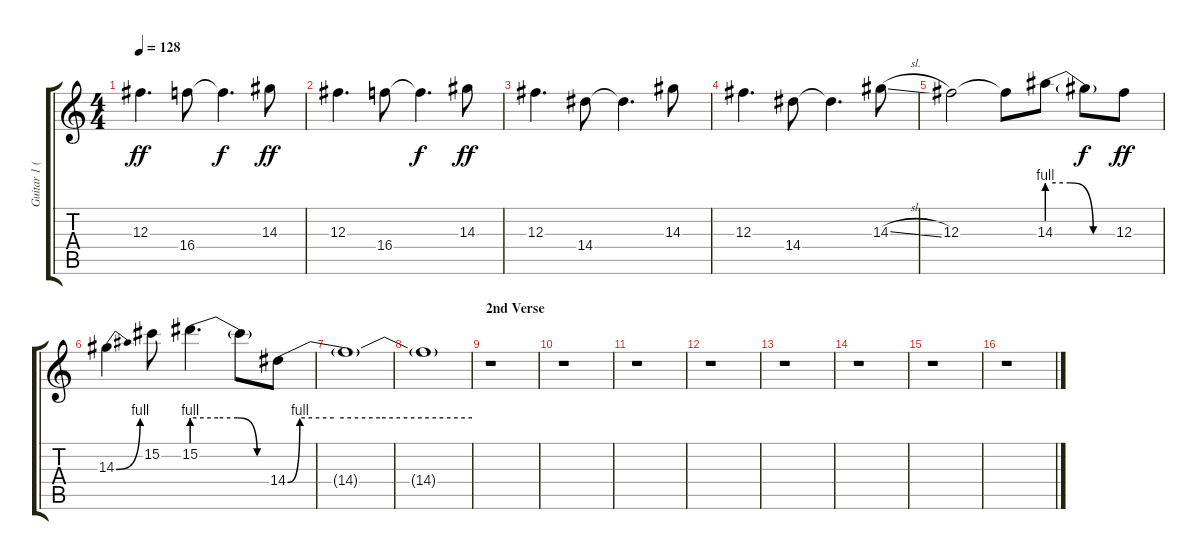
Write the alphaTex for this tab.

\track ("Guitar 1 (Slash)" "Guitar 1 (") {instrument overdrivenguitar}
\staff {score tabs}
\tuning (Eb4 Bb3 Gb3 Db3 Ab2 Eb2) {hide}
\ts (4 4)
\tempo 128
\clef g2
\ks c
12.3.4{d dy ff} 16.4.8 16.4{t}.4{d dy f} 14.3.8{dy ff} |
12.3.4{d} 16.4.8 16.4{t}.4{d dy f} 14.3.8{dy ff} |
12.3.4{d} 14.4.8 14.4{t}.4{d} 14.3.8 |
12.3.4{d} 14.4.8 14.4{t}.4{d} 14.3{sl}.8 |
12.3.2 12.3{t}.8 14.3{be (custom 0 4 20 4 40 0 60 0)}.8 14.3{t}.8{dy f} 12.3.8{dy ff} |
14.3{be (bend 0 0 60 4)}.4 15.2.8 15.2{be (custom 0 4 20 4 35 4 50 0 60 0)}.4{d} 15.2{t}.8 14.4{be (custom 0 0 4 4 15 4 30 4 60 4)}.8 |
14.4{t}.1 |
14.4{t}.1 |
\section ("" "2nd Verse")
r.1 |
r.1 |
r.1 |
r.1 |
r.1 |
r.1 |
r.1 |
r.1
